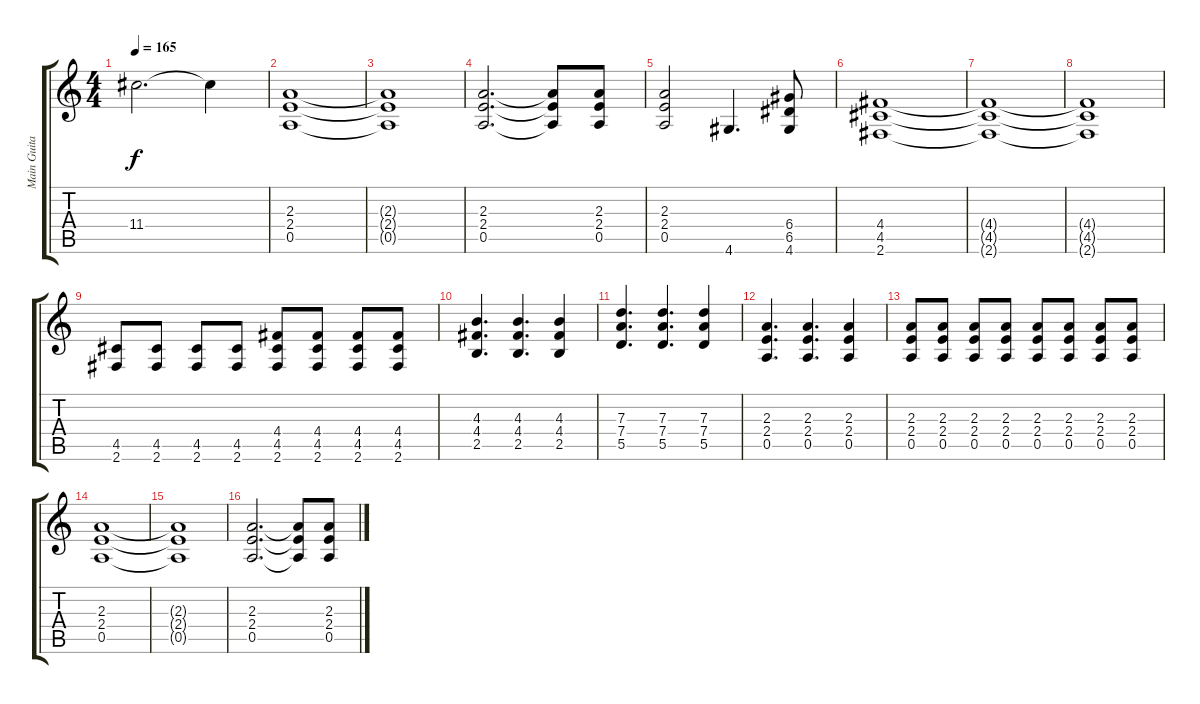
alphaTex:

\track ("Main Guitar" "Main Guita") {mute instrument overdrivenguitar}
\staff {score tabs}
\tuning (E4 B3 G3 D3 A2 E2) {hide}
\ts (4 4)
\tempo 165
\clef g2
\ks c
11.4{t}.2{d dy f} 11.4{t}.4 |
(2.3 2.4 0.5).1 |
(2.3{t} 2.4{t} 0.5{t}).1 |
(2.3 2.4 0.5).2{d} (2.3{t} 2.4{t} 0.5{t}).8 (2.3 2.4 0.5).8 |
(2.3 2.4 0.5).2 4.6.4{d} (6.4 6.5 4.6).8 |
(4.4 4.5 2.6).1 |
(4.4{t} 4.5{t} 2.6{t}).1 |
(4.4{t} 4.5{t} 2.6{t}).1 |
(4.5 2.6).8 (4.5 2.6).8 (4.5 2.6).8 (4.5 2.6).8 (4.4 4.5 2.6).8 (4.4 4.5 2.6).8 (4.4 4.5 2.6).8 (4.4 4.5 2.6).8 |
(4.3 4.4 2.5).4{d} (4.3 4.4 2.5).4{d} (4.3 4.4 2.5).4 |
(7.3 7.4 5.5).4{d} (7.3 7.4 5.5).4{d} (7.3 7.4 5.5).4 |
(2.3 2.4 0.5).4{d} (2.3 2.4 0.5).4{d} (2.3 2.4 0.5).4 |
(2.3 2.4 0.5).8 (2.3 2.4 0.5).8 (2.3 2.4 0.5).8 (2.3 2.4 0.5).8 (2.3 2.4 0.5).8 (2.3 2.4 0.5).8 (2.3 2.4 0.5).8 (2.3 2.4 0.5).8 |
(2.3 2.4 0.5).1 |
(2.3{t} 2.4{t} 0.5{t}).1 |
(2.3 2.4 0.5).2{d} (2.3{t} 2.4{t} 0.5{t}).8 (2.3 2.4 0.5).8
